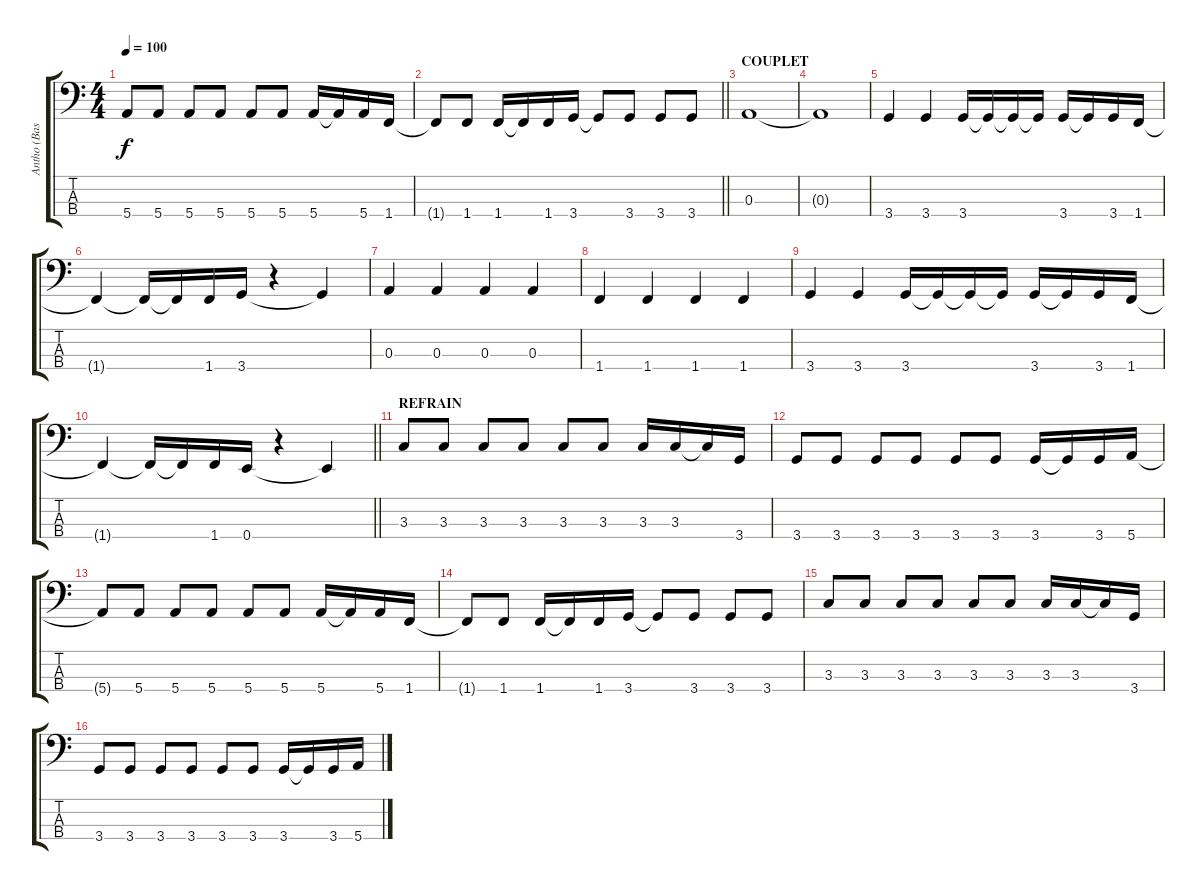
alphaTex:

\track ("Antho (Basse)" "Antho (Bas") {instrument electricbassfinger}
\staff {score tabs}
\tuning (G2 D2 A1 E1) {hide}
\ts (4 4)
\tempo 100
\clef f4
\ks c
5.4{t}.8{dy f} 5.4.8 5.4.8 5.4.8 5.4.8 5.4.8 5.4.16 5.4{t}.16 5.4.16 1.4.16 |
\barLineRight lightlight
1.4{t}.8 1.4.8 1.4.16 1.4{t}.16 1.4.16 3.4.16 3.4{t}.8 3.4.8 3.4.8 3.4.8 |
\section ("" "COUPLET")
0.3.1 |
0.3{t}.1 |
3.4.4 3.4.4 3.4.16 3.4{t}.16 3.4{t}.16 3.4{t}.16 3.4.16 3.4{t}.16 3.4.16 1.4.16 |
1.4{t}.4 1.4{t}.16 1.4{t}.16 1.4.16 3.4.16 r.4 3.4{t}.4 |
0.3.4 0.3.4 0.3.4 0.3.4 |
1.4.4 1.4.4 1.4.4 1.4.4 |
3.4.4 3.4.4 3.4.16 3.4{t}.16 3.4{t}.16 3.4{t}.16 3.4.16 3.4{t}.16 3.4.16 1.4.16 |
\barLineRight lightlight
1.4{t}.4 1.4{t}.16 1.4{t}.16 1.4.16 0.4.16 r.4 0.4{t}.4 |
\section ("" "REFRAIN")
3.3.8 3.3.8 3.3.8 3.3.8 3.3.8 3.3.8 3.3.16 3.3.16 3.3{t}.16 3.4.16 |
3.4.8 3.4.8 3.4.8 3.4.8 3.4.8 3.4.8 3.4.16 3.4{t}.16 3.4.16 5.4.16 |
5.4{t}.8 5.4.8 5.4.8 5.4.8 5.4.8 5.4.8 5.4.16 5.4{t}.16 5.4.16 1.4.16 |
1.4{t}.8 1.4.8 1.4.16 1.4{t}.16 1.4.16 3.4.16 3.4{t}.8 3.4.8 3.4.8 3.4.8 |
3.3.8 3.3.8 3.3.8 3.3.8 3.3.8 3.3.8 3.3.16 3.3.16 3.3{t}.16 3.4.16 |
3.4.8 3.4.8 3.4.8 3.4.8 3.4.8 3.4.8 3.4.16 3.4{t}.16 3.4.16 5.4.16
